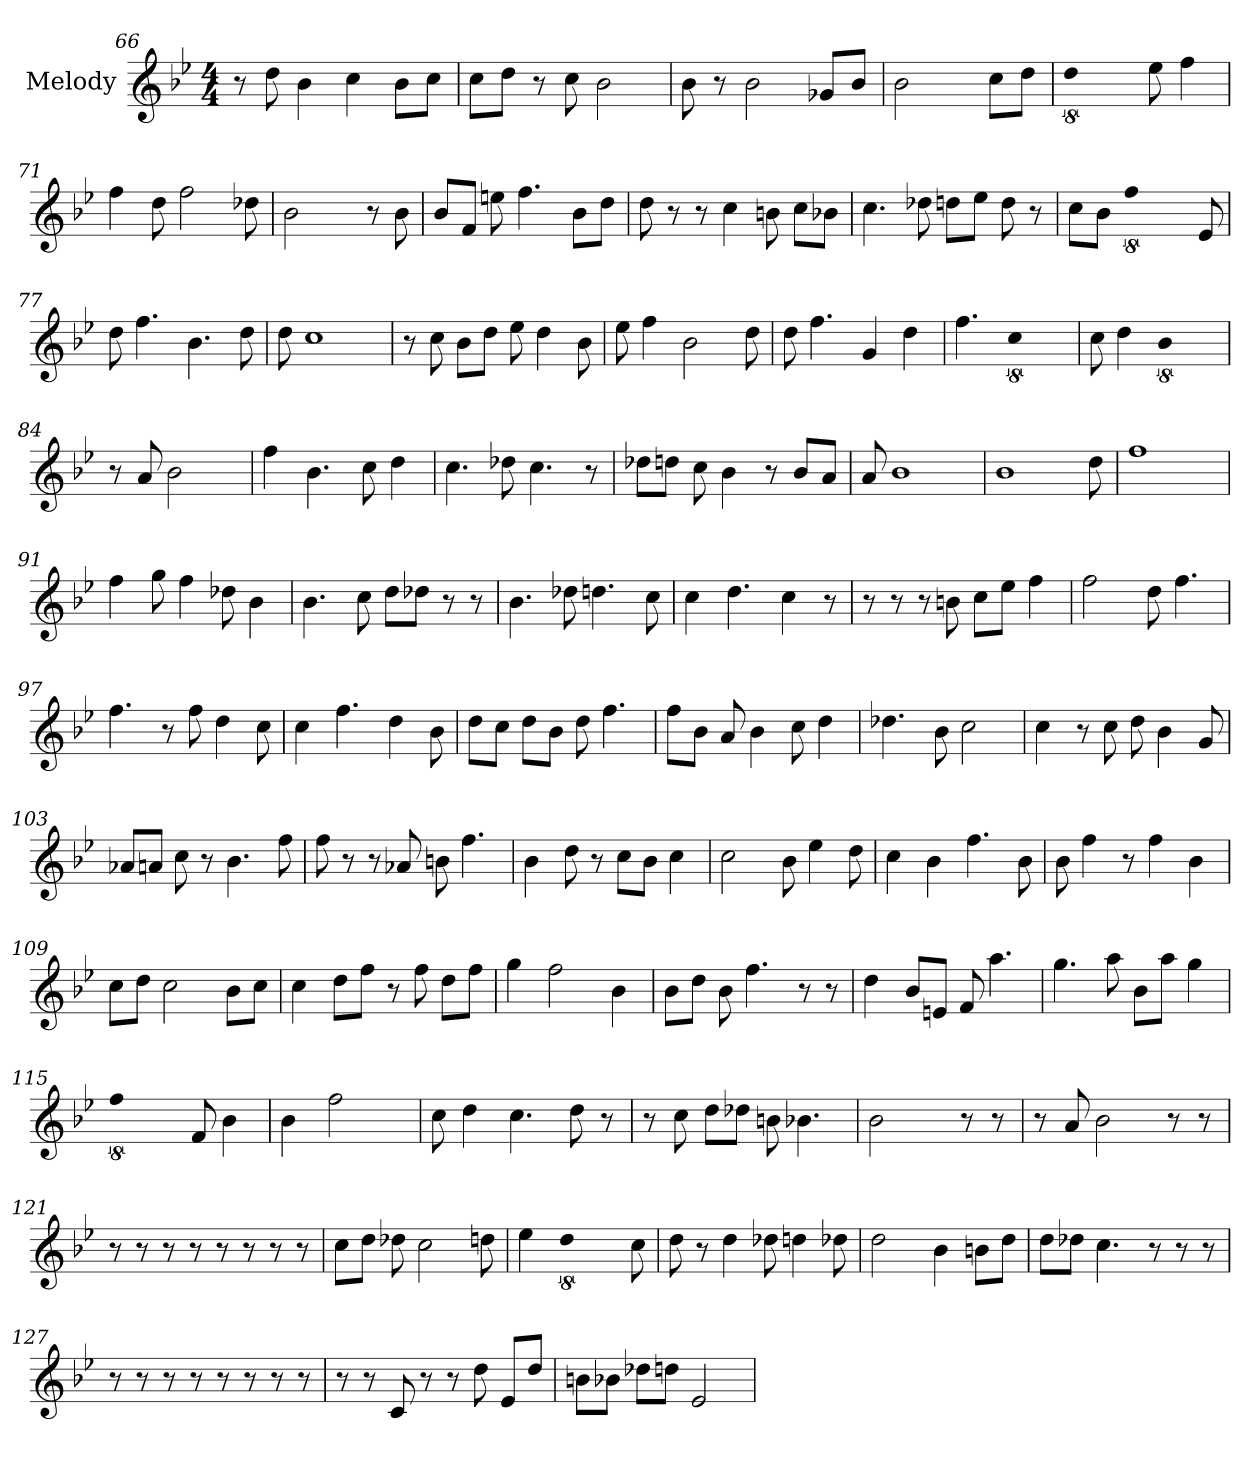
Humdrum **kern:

**kern
*part1
*staff1
*I"Melody
*clefG2
*k[b-e-]
*B-:
*M4/4
=66
8r
8dd
4b-
4cc
8b-\L
8cc\J
=67
8cc\L
8dd\J
8r
8cc
2b-
=68
8b-
8r
2b-
8g-/L
8b-/J
=69
!LO:N:vis=2
2.b-
8cc\L
8dd\J
=70
!LO:N:vis=2
8%5dd
8ee-
4ff
=71
4ff
8dd
2ff
8dd-
=72
!LO:N:vis=2
2.b-
8r
8b-
=73
8b-/L
8f/J
8ee
4.ff
8b-\L
8dd\J
=74
8dd
8r
8r
4cc
8b
8cc\L
8b-\J
=75
4.cc
8dd-
8dd\L
8ee-\J
8dd
8r
=76
8cc\L
8b-\J
!LO:N:vis=2
8%5ff
8e-
=77
8dd
4.ff
4.b-
8dd
=78
8dd
!LO:N:vis=1
2..cc
=79
8r
8cc
8b-\L
8dd\J
8ee-
4dd
8b-
=80
8ee-
4ff
2b-
8dd
=81
8dd
4.ff
4g
4dd
=82
4.ff
!LO:N:vis=2
8%5cc
=83
8cc
4dd
!LO:N:vis=2
8%5b-
=84
8r
8a
!LO:N:vis=2
2.b-
=85
4ff
4.b-
8cc
4dd
=86
4.cc
8dd-
4.cc
8r
=87
8dd-\L
8dd\J
8cc
4b-
8r
8b-/L
8a/J
=88
8a
!LO:N:vis=1
2..b-
=89
!LO:N:vis=1
2..b-
8dd
=90
1ff
=91
4ff
8gg
4ff
8dd-
4b-
=92
4.b-
8cc
8dd\L
8dd-\J
8r
8r
=93
4.b-
8dd-
4.dd
8cc
=94
4cc
4.dd
4cc
8r
=95
8r
8r
8r
8b
8cc\L
8ee-\J
4ff
=96
2ff
8dd
4.ff
=97
4.ff
8r
8ff
4dd
8cc
=98
4cc
4.ff
4dd
8b-
=99
8dd\L
8cc\J
8dd\L
8b-\J
8dd
4.ff
=100
8ff\L
8b-\J
8a
4b-
8cc
4dd
=101
4.dd-
8b-
2cc
=102
4cc
8r
8cc
8dd
4b-
8g
=103
8a-/L
8a/J
8cc
8r
4.b-
8ff
=104
8ff
8r
8r
8a-
8b
4.ff
=105
4b-
8dd
8r
8cc\L
8b-\J
4cc
=106
2cc
8b-
4ee-
8dd
=107
4cc
4b-
4.ff
8b-
=108
8b-
4ff
8r
4ff
4b-
=109
8cc\L
8dd\J
2cc
8b-\L
8cc\J
=110
4cc
8dd\L
8ff\J
8r
8ff
8dd\L
8ff\J
=111
4gg
2ff
4b-
=112
8b-\L
8dd\J
8b-
4.ff
8r
8r
=113
4dd
8b-/L
8e/J
8f
4.aa
=114
4.gg
8aa
8b-\L
8aa\J
4gg
=115
!LO:N:vis=2
8%5ff
8f
4b-
=116
4b-
!LO:N:vis=2
2.ff
=117
8cc
4dd
4.cc
8dd
8r
=118
8r
8cc
8dd\L
8dd-\J
8b
4.b-
=119
!LO:N:vis=2
2.b-
8r
8r
=120
8r
8a
2b-
8r
8r
=121
8r
8r
8r
8r
8r
8r
8r
8r
=122
8cc\L
8dd\J
8dd-
2cc
8dd
=123
4ee-
!LO:N:vis=2
8%5dd
8cc
=124
8dd
8r
4dd
8dd-
4dd
8dd-
=125
2dd
4b-
8b\L
8dd\J
=126
8dd\L
8dd-\J
4.cc
8r
8r
8r
=127
8r
8r
8r
8r
8r
8r
8r
8r
=128
8r
8r
8c
8r
8r
8dd
8e-/L
8dd/J
=129
8b\L
8b-\J
8dd-\L
8dd\J
2e-
=
*-
